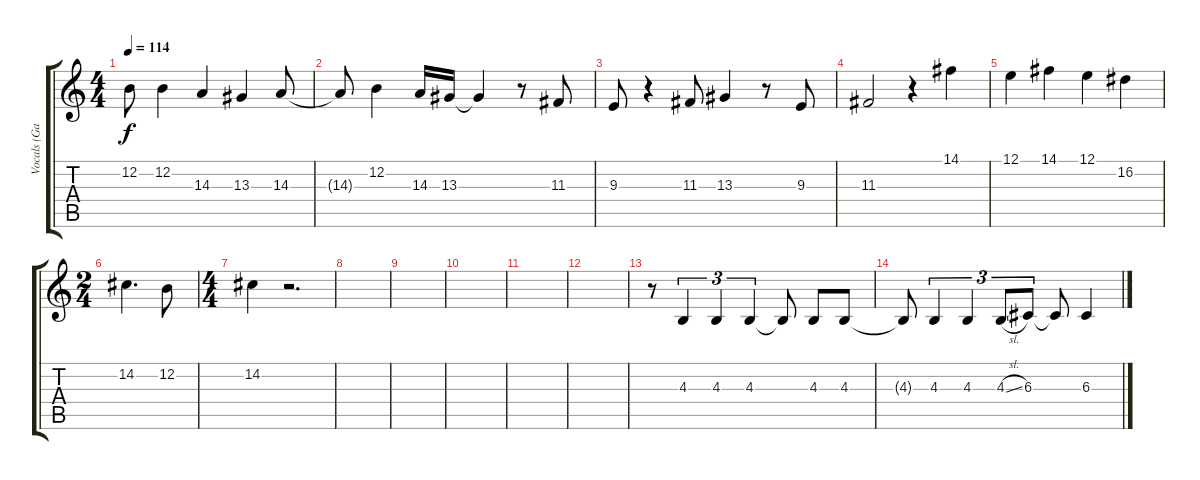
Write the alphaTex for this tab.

\track ("Vocals (Gabriel)" "Vocals (Ga") {instrument synthvoice}
\staff {score tabs}
\tuning (E4 B3 G3 D3 A2 E2) {hide}
\ts (4 4)
\tempo 114
\clef g2
\ks c
12.2.8{dy f} 12.2.4 14.3.4 13.3.4 14.3.8 |
14.3{t}.8 12.2.4 14.3.16 13.3.16 13.3{t}.4 r.8 11.3.8 |
9.3.8 r.4 11.3.8 13.3.4 r.8 9.3.8 |
11.3.2 r.4 14.1.4 |
12.1.4 14.1.4 12.1.4 16.2.4 |
\ts (2 4)
14.2.4{d} 12.2.8 |
\ts (4 4)
14.2.4 r.2{d} |
|
|
|
|
|
r.8{volume 12 instrument lead6voice} 4.3.4{tu (3 2)} 4.3.4{tu (3 2)} 4.3.4{tu (3 2)} 4.3{t}.8 4.3.8 4.3.8 |
4.3{t}.8 4.3.4{tu (3 2)} 4.3.4{tu (3 2)} 4.3{sl}.8{tu (3 2)} 6.3.8{tu (3 2)} 6.3{t}.8 6.3.4
